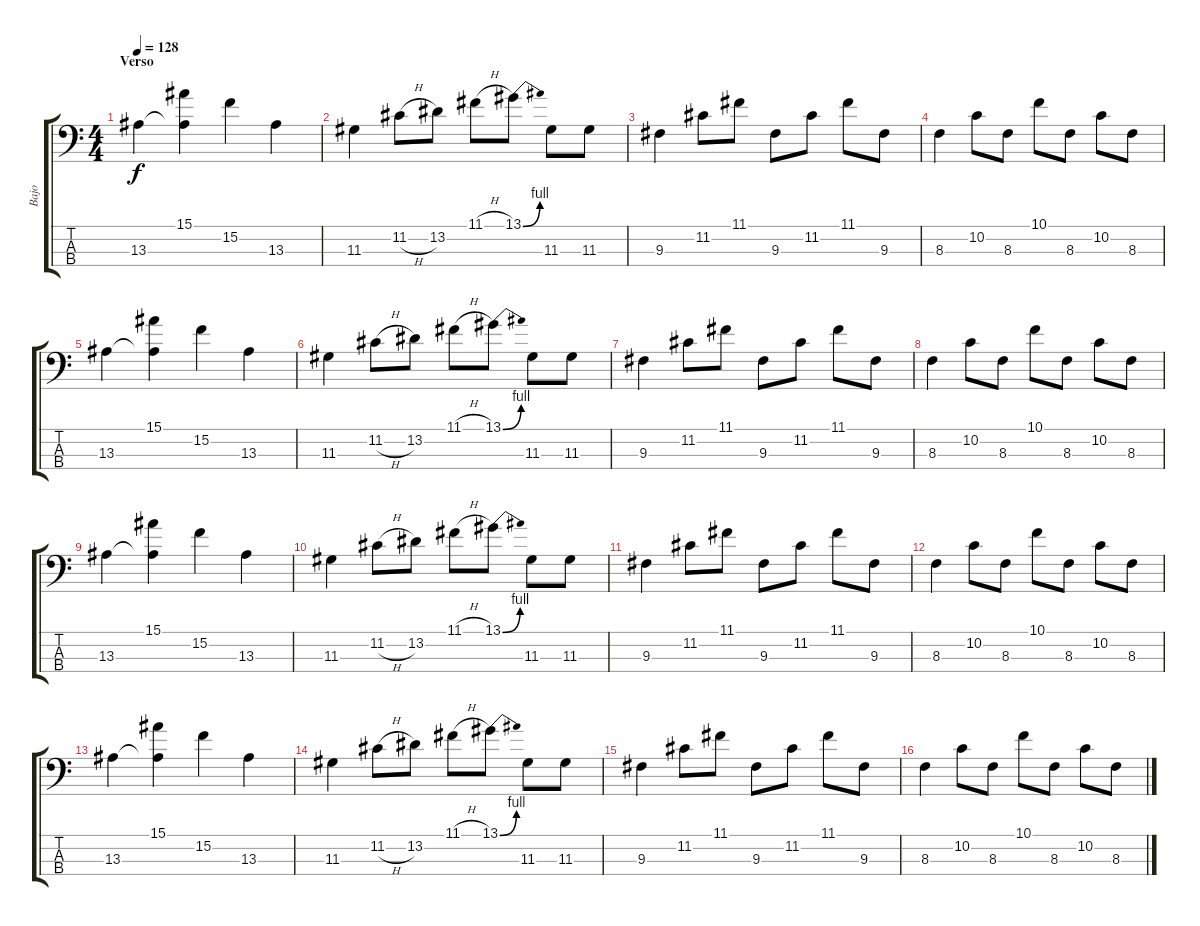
\track ("Bajo" "Bajo") {instrument electricbassfinger}
\staff {score tabs}
\tuning (G2 D2 A1 E1) {hide}
\ts (4 4)
\section ("" "Verso")
\tempo 128
\clef f4
\ks c
13.3.4{dy f} (15.1 13.3{t}).4 15.2.4 13.3.4 |
11.3.4 11.2{h}.8 13.2.8 11.1{h}.8 13.1{be (bend 0 0 60 4)}.8 11.3.8 11.3.8 |
9.3.4 11.2.8 11.1.8 9.3.8 11.2.8 11.1.8 9.3.8 |
8.3.4 10.2.8 8.3.8 10.1.8 8.3.8 10.2.8 8.3.8 |
13.3.4 (15.1 13.3{t}).4 15.2.4 13.3.4 |
11.3.4 11.2{h}.8 13.2.8 11.1{h}.8 13.1{be (bend 0 0 60 4)}.8 11.3.8 11.3.8 |
9.3.4 11.2.8 11.1.8 9.3.8 11.2.8 11.1.8 9.3.8 |
8.3.4 10.2.8 8.3.8 10.1.8 8.3.8 10.2.8 8.3.8 |
13.3.4 (15.1 13.3{t}).4 15.2.4 13.3.4 |
11.3.4 11.2{h}.8 13.2.8 11.1{h}.8 13.1{be (bend 0 0 60 4)}.8 11.3.8 11.3.8 |
9.3.4 11.2.8 11.1.8 9.3.8 11.2.8 11.1.8 9.3.8 |
8.3.4 10.2.8 8.3.8 10.1.8 8.3.8 10.2.8 8.3.8 |
13.3.4 (15.1 13.3{t}).4 15.2.4 13.3.4 |
11.3.4 11.2{h}.8 13.2.8 11.1{h}.8 13.1{be (bend 0 0 60 4)}.8 11.3.8 11.3.8 |
9.3.4 11.2.8 11.1.8 9.3.8 11.2.8 11.1.8 9.3.8 |
8.3.4 10.2.8 8.3.8 10.1.8 8.3.8 10.2.8 8.3.8
